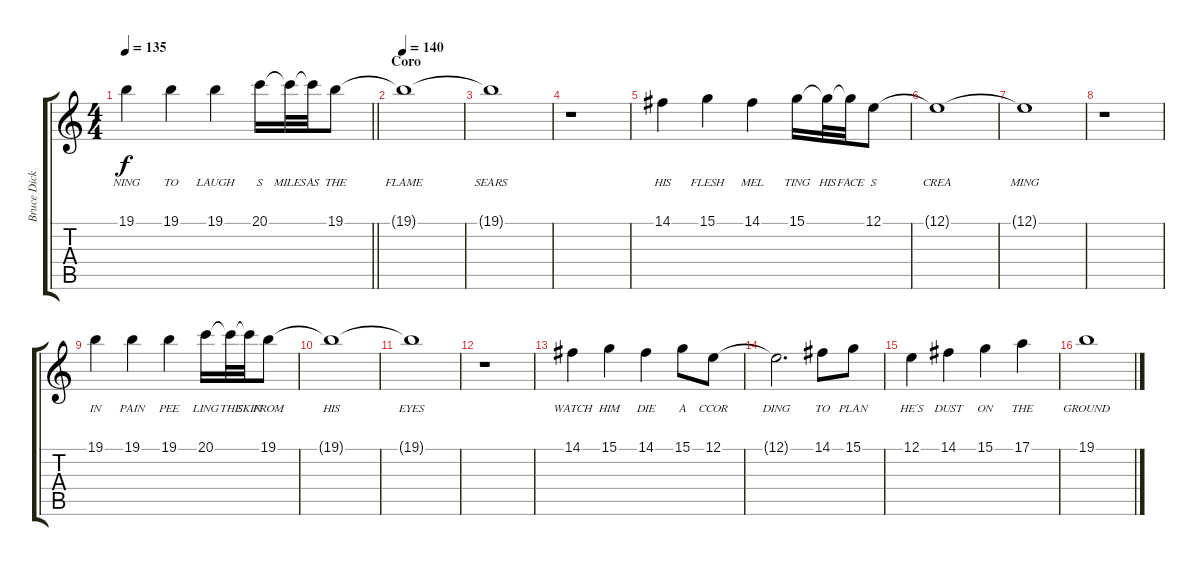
\track ("Bruce Dickinson" "Bruce Dick") {instrument lead2sawtooth}
\staff {score tabs}
\tuning (E4 B3 G3 D3 A2 E2) {hide}
\ts (4 4)
\tempo 135
\clef g2
\barLineRight lightlight
\ks c
19.1.4{lyrics (0 "NING") lyrics (1 "") lyrics (2 "") lyrics (3 "") lyrics (4 "") dy f} 19.1.4{lyrics (0 "TO") lyrics (1 "") lyrics (2 "") lyrics (3 "") lyrics (4 "")} 19.1.4{lyrics (0 "LAUGH") lyrics (1 "") lyrics (2 "") lyrics (3 "") lyrics (4 "")} 20.1.16{lyrics (0 "S") lyrics (1 "") lyrics (2 "") lyrics (3 "") lyrics (4 "")} 20.1{t}.32{lyrics (0 "MILES") lyrics (1 "") lyrics (2 "") lyrics (3 "") lyrics (4 "")} 20.1{t}.32{lyrics (0 "AS") lyrics (1 "") lyrics (2 "") lyrics (3 "") lyrics (4 "")} 19.1.8{lyrics (0 "THE") lyrics (1 "") lyrics (2 "") lyrics (3 "") lyrics (4 "")} |
\section ("" "Coro")
\tempo 140
19.1{t}.1{lyrics (0 "FLAME") lyrics (1 "") lyrics (2 "") lyrics (3 "") lyrics (4 "")} |
19.1{t}.1{lyrics (0 "SEARS") lyrics (1 "") lyrics (2 "") lyrics (3 "") lyrics (4 "")} |
r.1 |
14.1.4{lyrics (0 "HIS") lyrics (1 "") lyrics (2 "") lyrics (3 "") lyrics (4 "")} 15.1.4{lyrics (0 "FLESH") lyrics (1 "") lyrics (2 "") lyrics (3 "") lyrics (4 "")} 14.1.4{lyrics (0 "MEL") lyrics (1 "") lyrics (2 "") lyrics (3 "") lyrics (4 "")} 15.1.16{lyrics (0 "TING") lyrics (1 "") lyrics (2 "") lyrics (3 "") lyrics (4 "")} 15.1{t}.32{lyrics (0 "HIS") lyrics (1 "") lyrics (2 "") lyrics (3 "") lyrics (4 "")} 15.1{t}.32{lyrics (0 "FACE") lyrics (1 "") lyrics (2 "") lyrics (3 "") lyrics (4 "")} 12.1.8{lyrics (0 "S") lyrics (1 "") lyrics (2 "") lyrics (3 "") lyrics (4 "")} |
12.1{t}.1{lyrics (0 "CREA") lyrics (1 "") lyrics (2 "") lyrics (3 "") lyrics (4 "")} |
12.1{t}.1{lyrics (0 "MING") lyrics (1 "") lyrics (2 "") lyrics (3 "") lyrics (4 "")} |
r.1 |
19.1.4{lyrics (0 "IN") lyrics (1 "") lyrics (2 "") lyrics (3 "") lyrics (4 "")} 19.1.4{lyrics (0 "PAIN") lyrics (1 "") lyrics (2 "") lyrics (3 "") lyrics (4 "")} 19.1.4{lyrics (0 "PEE") lyrics (1 "") lyrics (2 "") lyrics (3 "") lyrics (4 "")} 20.1.16{lyrics (0 "LING") lyrics (1 "") lyrics (2 "") lyrics (3 "") lyrics (4 "")} 20.1{t}.32{lyrics (0 "THE") lyrics (1 "") lyrics (2 "") lyrics (3 "") lyrics (4 "")} 20.1{t}.32{lyrics (0 "SKIN") lyrics (1 "") lyrics (2 "") lyrics (3 "") lyrics (4 "")} 19.1.8{lyrics (0 "FROM") lyrics (1 "") lyrics (2 "") lyrics (3 "") lyrics (4 "")} |
19.1{t}.1{lyrics (0 "HIS") lyrics (1 "") lyrics (2 "") lyrics (3 "") lyrics (4 "")} |
19.1{t}.1{lyrics (0 "EYES") lyrics (1 "") lyrics (2 "") lyrics (3 "") lyrics (4 "")} |
r.1 |
14.1.4{lyrics (0 "WATCH") lyrics (1 "") lyrics (2 "") lyrics (3 "") lyrics (4 "")} 15.1.4{lyrics (0 "HIM") lyrics (1 "") lyrics (2 "") lyrics (3 "") lyrics (4 "")} 14.1.4{lyrics (0 "DIE") lyrics (1 "") lyrics (2 "") lyrics (3 "") lyrics (4 "")} 15.1.8{lyrics (0 "A") lyrics (1 "") lyrics (2 "") lyrics (3 "") lyrics (4 "")} 12.1.8{lyrics (0 "CCOR") lyrics (1 "") lyrics (2 "") lyrics (3 "") lyrics (4 "")} |
12.1{t}.2{d lyrics (0 "DING") lyrics (1 "") lyrics (2 "") lyrics (3 "") lyrics (4 "")} 14.1.8{lyrics (0 "TO") lyrics (1 "") lyrics (2 "") lyrics (3 "") lyrics (4 "")} 15.1.8{lyrics (0 "PLAN") lyrics (1 "") lyrics (2 "") lyrics (3 "") lyrics (4 "")} |
12.1.4{lyrics (0 "HE´S") lyrics (1 "") lyrics (2 "") lyrics (3 "") lyrics (4 "")} 14.1.4{lyrics (0 "DUST") lyrics (1 "") lyrics (2 "") lyrics (3 "") lyrics (4 "")} 15.1.4{lyrics (0 "ON") lyrics (1 "") lyrics (2 "") lyrics (3 "") lyrics (4 "")} 17.1.4{lyrics (0 "THE") lyrics (1 "") lyrics (2 "") lyrics (3 "") lyrics (4 "")} |
19.1.1{lyrics (0 "GROUND") lyrics (1 "") lyrics (2 "") lyrics (3 "") lyrics (4 "")}
